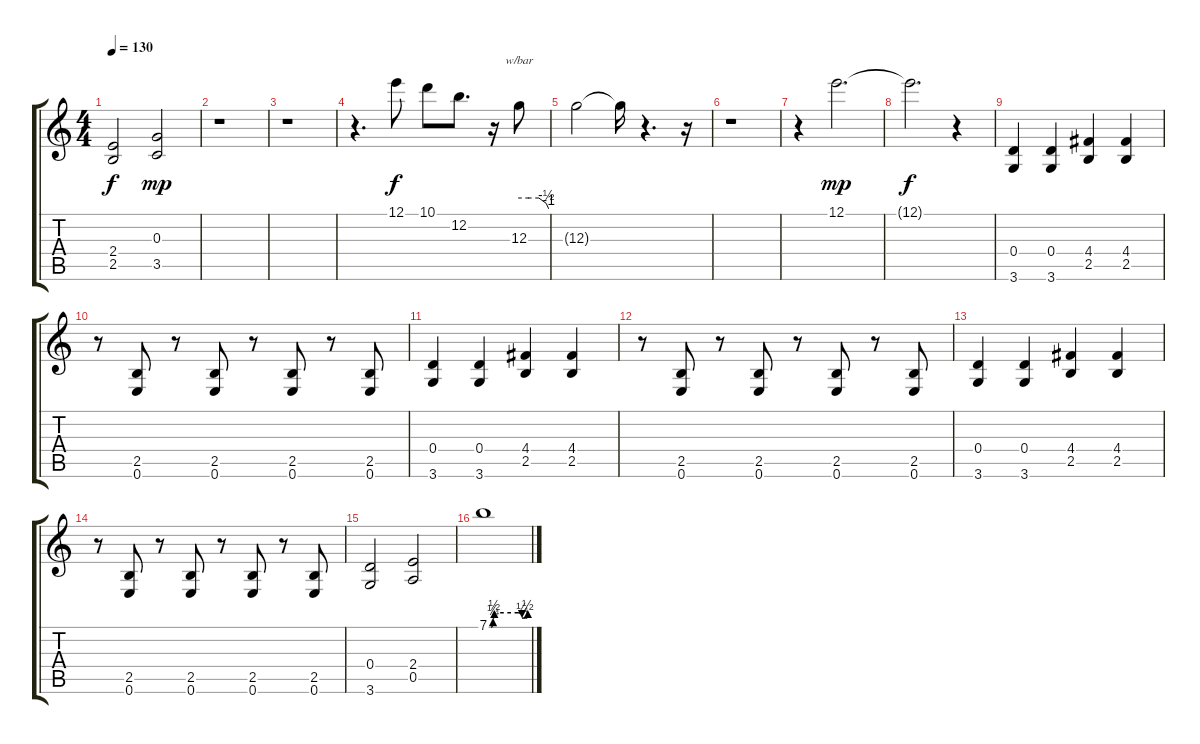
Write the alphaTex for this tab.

\track "" {instrument overdrivenguitar}
\staff {score tabs}
\tuning (E4 B3 G3 D3 A2 E2) {hide}
\ts (4 4)
\tempo 130
\clef g2
\ks c
(2.4 2.5).2{dy f} (0.3 3.5).2{dy mp} |
r.1 |
r.1 |
r.4{d} 12.1.8{dy f} 10.1.8 12.2.8{d} r.16 12.3.8{tbe (custom default 0 0 20 0 40 0 55 -2 60 -4)} |
12.3{t}.2 12.3{t}.16 r.4{d} r.16 |
r.1 |
r.4 12.1.2{d dy mp} |
12.1{t}.2{d dy f} r.4 |
(0.4 3.6).4 (0.4 3.6).4 (4.4 2.5).4 (4.4 2.5).4 |
r.8 (2.5 0.6).8 r.8 (2.5 0.6).8 r.8 (2.5 0.6).8 r.8 (2.5 0.6).8 |
(0.4 3.6).4 (0.4 3.6).4 (4.4 2.5).4 (4.4 2.5).4 |
r.8 (2.5 0.6).8 r.8 (2.5 0.6).8 r.8 (2.5 0.6).8 r.8 (2.5 0.6).8 |
(0.4 3.6).4 (0.4 3.6).4 (4.4 2.5).4 (4.4 2.5).4 |
r.8 (2.5 0.6).8 r.8 (2.5 0.6).8 r.8 (2.5 0.6).8 r.8 (2.5 0.6).8 |
(0.4 3.6).2 (2.4 0.5).2 |
7.1{be (custom 0 0 3 0 6 1 8 2 45 2 51 1 56 1 60 2)}.1
